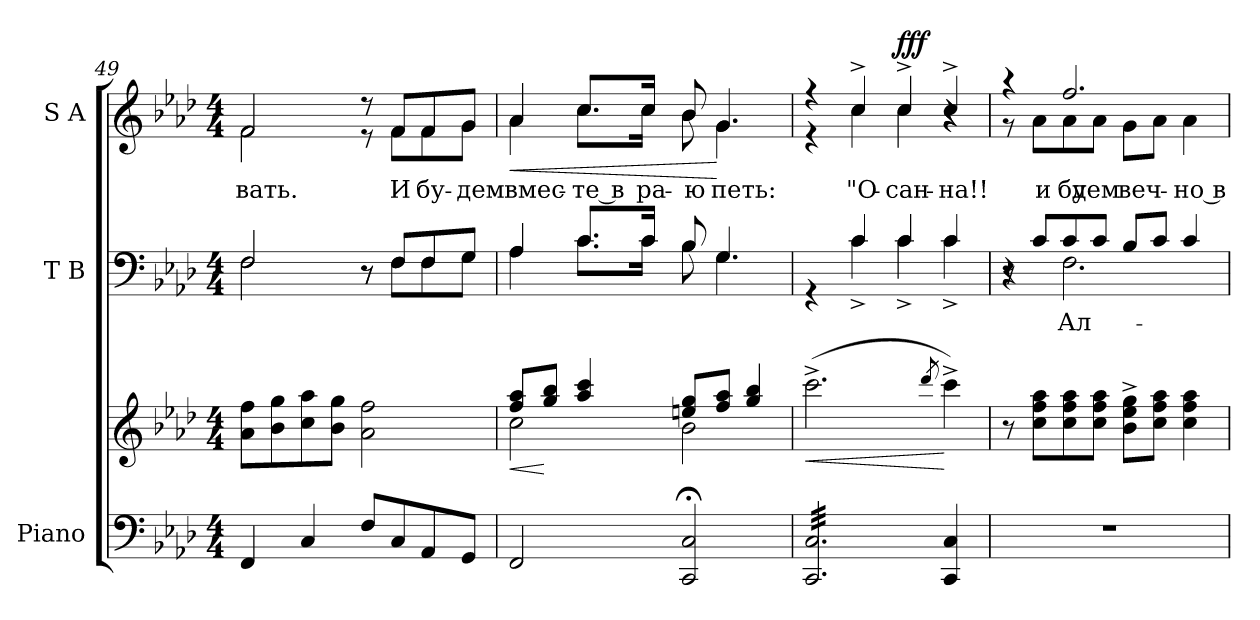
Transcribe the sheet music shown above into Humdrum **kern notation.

**kern	**kern	**dynam	**kern	**text	**kern	**text	**dynam
*part3	*part3	*part3	*part2	*part2	*part1	*part1	*part1
*staff4	*staff3	*staff3/4	*staff2	*staff2	*staff1	*staff1	*staff1
*I"Piano	*	*	*I"T B	*	*I"S A	*	*
*clefF4	*clefG2	*	*clefF4	*	*clefG2	*	*
*k[b-e-a-d-]	*k[b-e-a-d-]	*	*k[b-e-a-d-]	*	*k[b-e-a-d-]	*	*
*A-:	*A-:	*	*A-:	*	*A-:	*	*
*M4/4	*M4/4	*	*M4/4	*	*M4/4	*	*
=49	=49	=49	=49	=49	=49	=49	=49
*	*	*	*^	*	*	*	*
*	*	*	*	*^	*	*	*	*
!	!	!	!	!	!	!	!	!LO:LY:b:color=#000000	!
*	*	*	*	*	*	*	*^	*	*
4FFi/	8a-i\ 8ffiL	.	1ryy	2Fi/	2Fi\	.	2fi/	2fi\	-вать.	.
.	8b-i\ 8ggi	.	.	.	.	.	.	.	.	.
4Ci/	8cci\ 8aa-i	.	.	.	.	.	.	.	.	.
.	8b-i\ 8ggiJ	.	.	.	.	.	.	.	.	.
8Fi/L	2a-i\ 2ffi	.	.	8r	8r	.	8r	8r	.	.
!	!	!	!	!	!	!	!	!	!LO:LY:b:color=#000000	!
8Ci/	.	.	.	8Fi/L	8Fi\L	.	8fi/L	8fi\L	И	.
!	!	!	!	!	!	!	!	!	!LO:LY:b:color=#000000	!
8AA-i/	.	.	.	8Fi/	8Fi\	.	8fi/	8fi\	бу-	.
!	!	!	!	!	!	!	!	!	!LO:LY:b:color=#000000	!
8GGi/J	.	.	.	8Gi/J	8Gi\J	.	8gi/J	8gi\J	-дем	.
!!LO:LB:g=z
=50	=50	=50	=50	=50	=50	=50	=50	=50	=50	=50
!	!	!LO:HP:b	!	!	!	!	!	!	!	!
*	*^	*	*	*	*	*	*v	*v	*	*
*	*	*	*	*	*	*	*	*^	*	*
!	!	!	!	!	!	!	!	!	!	!LO:LY:b:color=#000000	!LO:HP:b
*	*	*	*	*	*	*	*	*	*^	*	*
2FFi/	8ffi/ 8aa-iL	2cci\	<	1ryy	4A-i/	4A-i\	.	4a-i/	4a-i\	2.ryy	вмес-	<
.	8ggi/ 8bb-iJ	.	[	.	.	.	.	.	.	.	.	.
!	!	!	!	!	!	!	!	!	!	!	!LO:LY:b:color=#000000	!
.	4aa-i/ 4ccci	.	.	.	8.ci/L	8.ci\L	.	8.cci/L	8.cci\L	.	-те в	.
!	!	!	!	!	!	!	!	!	!	!	!LO:LY:b:color=#000000	!
.	.	.	.	.	16ci/Jk	16ci\Jk	.	16cci/Jk	16cci\Jk	.	ра-	.
!	!	!	!	!	!	!	!	!	!	!	!LO:LY:b:color=#000000	!
2CCi/; 2Ci;	8eeni/ 8ggiL	2b-i\	.	.	8B-i/	8B-i\	.	8b-i/	8b-i\	.	-ю	.
!	!	!	!	!	!	!	!	!	!	!	!LO:LY:b:color=#000000	!
.	8ffi/ 8aa-iJ	.	.	.	4.Gi/	4.Gi\	.	4.gi/	4.gi\	.	петь:	[
*	*MM96	*	*	*	*	*	*	*MM96	*	*	*	*
.	4ggi/ 4bb-i	.	.	.	.	.	.	.	.	4ryy	.	.
*	*v	*v	*	*	*	*	*	*	*	*	*	*
=51	=51	=51	=51	=51	=51	=51	=51	=51	=51	=51	=51
!	!	!LO:HP:b	!	!	!	!	!	!	!	!	!
*tremolo	*	*	*	*	*	*	*	*	*	*	*
32CCi/ 32CiLLL	(2.ccc^i\	<	1ryy	4r	4ryy	.	4r	4r	2.ryy	.	.
32CCi/ 32Ci	.	.	.	.	.	.	.	.	.	.	.
32CCi/ 32Ci	.	.	.	.	.	.	.	.	.	.	.
32CCi/ 32Ci	.	.	.	.	.	.	.	.	.	.	.
32CCi/ 32Ci	.	.	.	.	.	.	.	.	.	.	.
32CCi/ 32Ci	.	.	.	.	.	.	.	.	.	.	.
32CCi/ 32Ci	.	.	.	.	.	.	.	.	.	.	.
32CCi/ 32Ci	.	.	.	.	.	.	.	.	.	.	.
!	!	!	!	!	!	!	!	!	!	!LO:LY:b:color=#000000	!
32CCi/ 32Ci	.	.	.	4c^i/	4ci\	.	4cc^i/	4cci\	.	"О-	.
32CCi/ 32Ci	.	.	.	.	.	.	.	.	.	.	.
32CCi/ 32Ci	.	.	.	.	.	.	.	.	.	.	.
32CCi/ 32Ci	.	.	.	.	.	.	.	.	.	.	.
32CCi/ 32Ci	.	.	.	.	.	.	.	.	.	.	.
32CCi/ 32Ci	.	.	.	.	.	.	.	.	.	.	.
32CCi/ 32Ci	.	.	.	.	.	.	.	.	.	.	.
32CCi/ 32Ci	.	.	.	.	.	.	.	.	.	.	.
!	!	!	!	!	!	!	!	!	!	!LO:LY:b:color=#000000	!
32CCi/ 32Ci	.	.	.	4c^i/	4ci\	.	4cc^i/	4cci\	.	-сан-	fff
32CCi/ 32Ci	.	.	.	.	.	.	.	.	.	.	.
32CCi/ 32Ci	.	.	.	.	.	.	.	.	.	.	.
32CCi/ 32Ci	.	.	.	.	.	.	.	.	.	.	.
32CCi/ 32Ci	.	.	.	.	.	.	.	.	.	.	.
32CCi/ 32Ci	.	.	.	.	.	.	.	.	.	.	.
32CCi/ 32Ci	.	.	.	.	.	.	.	.	.	.	.
32CCi/ 32CiJJJ	.	.	.	.	.	.	.	.	.	.	.
*Xtremolo	*	*	*	*	*	*	*	*	*	*	*
.	8qddd-i/	.	.	.	.	.	.	.	.	.	.
!	!	!	!	!	!	!	!	!	!	!LO:LY:b:color=#000000	!
4CCi/ 4Ci	4ccc^i\)	[	.	4c^i/	4ci\	.	4cc^i/	4r	4r	-на!!	.
*	*	*	*	*	*	*	*	*v	*v	*	*
=52	=52	=52	=52	=52	=52	=52	=52	=52	=52	=52
1r	8r	.	1ryy	8r	4r	.	4r	8r	.	.
!	!	!	!	!	!	!	!	!	!LO:LY:b:color=#000000	!
.	8cci\ 8ffi 8aa-iL	.	.	8ci/L	.	.	.	8a-i\L	и	.
!	!	!	!	!	!	!LO:LY:b:color=#000000	!	!	!	!
!	!	!	!	!	!	!	!	!	!LO:LY:a:color=#000000	!
!	!	!	!	!	!	!	!	!	!LO:LY:b:color=#000000	!
.	8cci\ 8ffi 8aa-i	.	.	8ci/	2.Fi\	Ал-	2.ffi/	8a-i\	-бу-	.
!	!	!	!	!	!	!	!	!	!LO:LY:b:color=#000000	!
.	8cci\ 8ffi 8aa-iJ	.	.	8ci/J	.	.	.	8a-i\J	-дем	.
!	!	!	!	!	!	!	!	!	!LO:LY:b:color=#000000	!
.	8b-i\^ 8ee-i^ 8ggi^L	.	.	8B-i/L	.	.	.	8gi\L	веч-	.
.	8cci\ 8ffi 8aa-iJ	.	.	8ci/J	.	.	.	8a-i\J	.	.
!	!	!	!	!	!	!	!	!	!LO:LY:b:color=#000000	!
.	4cci\ 4ffi 4aa-i	.	.	4ci/	.	.	.	4a-i\	-но в	.
*	*	*	*v	*v	*v	*	*	*	*	*
*	*	*	*	*	*v	*v	*	*
=	=	=	=	=	=	=	=
*-	*-	*-	*-	*-	*-	*-	*-
